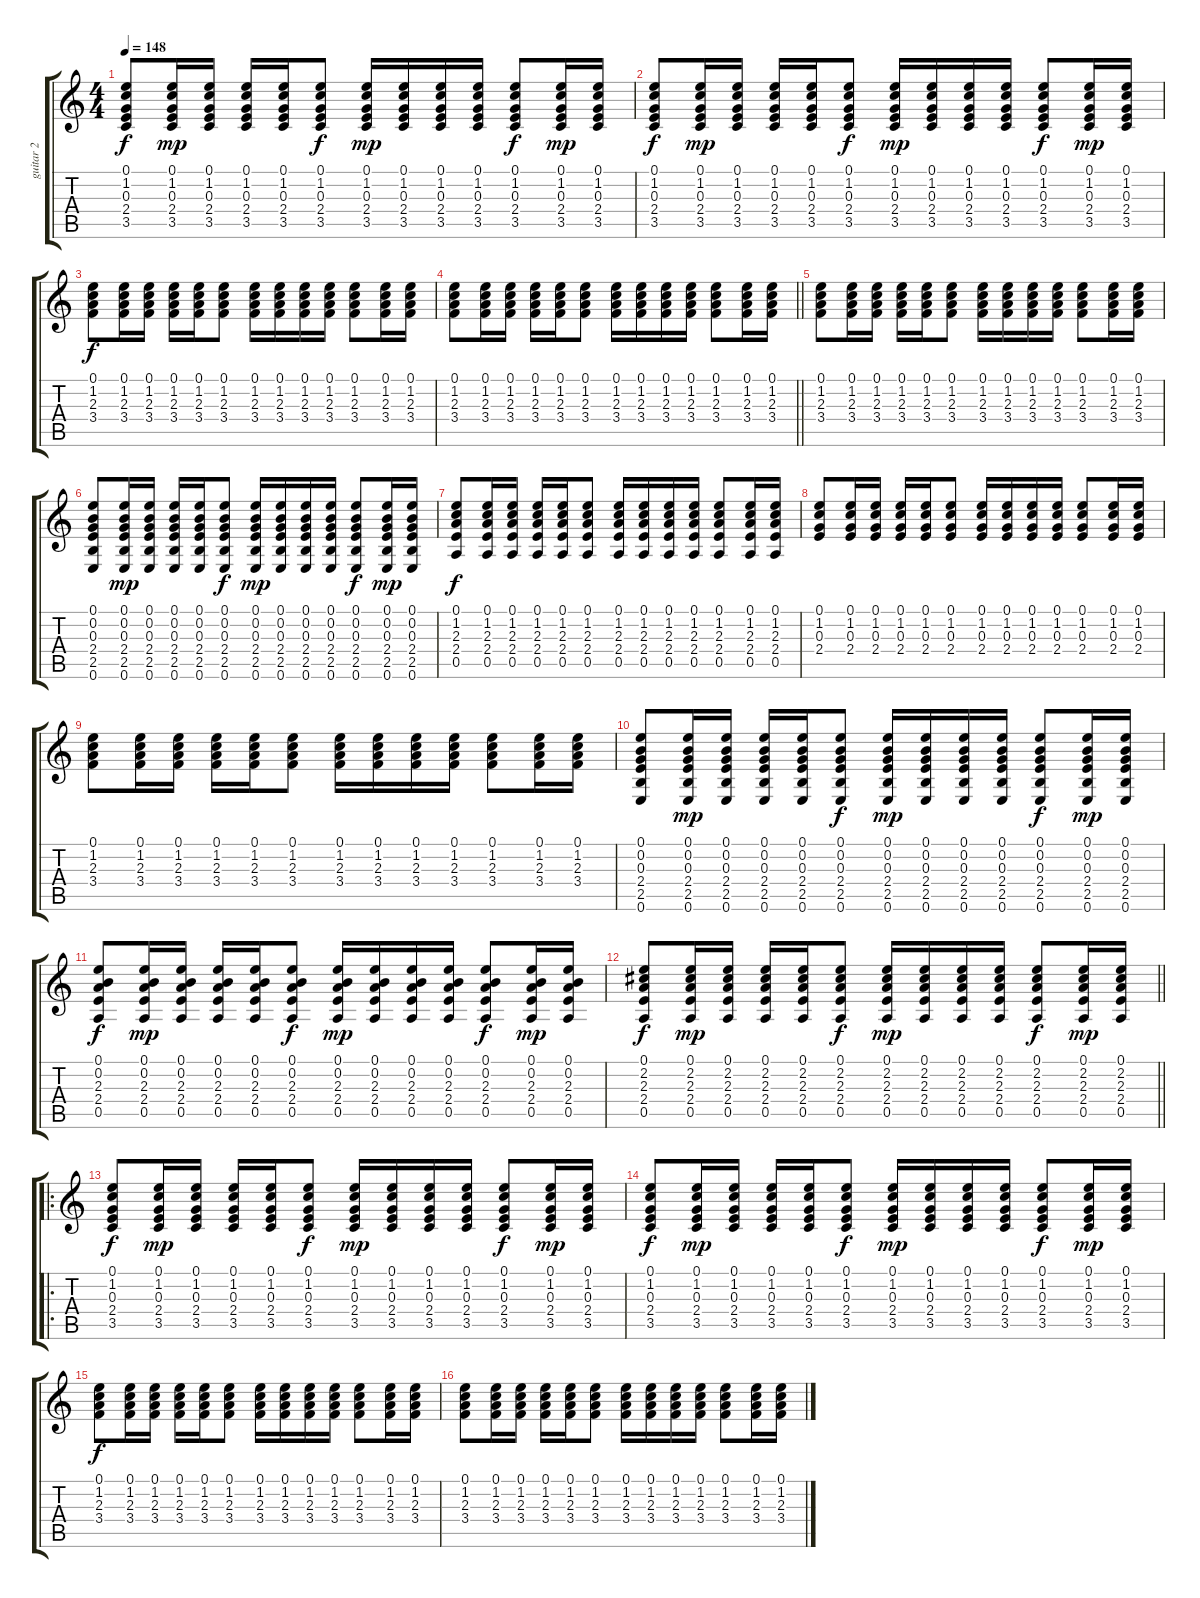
\track ("guitar 2" "guitar 2") {instrument electricguitarjazz}
\staff {score tabs}
\tuning (E4 B3 G3 D3 A2 E2) {hide}
\ts (4 4)
\tempo 148
\clef g2
\ks c
(0.1 1.2 0.3 2.4 3.5).8{dy f} (0.1 1.2 0.3 2.4 3.5).16{dy mp} (0.1 1.2 0.3 2.4 3.5).16 (0.1 1.2 0.3 2.4 3.5).16 (0.1 1.2 0.3 2.4 3.5).16 (0.1 1.2 0.3 2.4 3.5).8{dy f} (0.1 1.2 0.3 2.4 3.5).16{dy mp} (0.1 1.2 0.3 2.4 3.5).16 (0.1 1.2 0.3 2.4 3.5).16 (0.1 1.2 0.3 2.4 3.5).16 (0.1 1.2 0.3 2.4 3.5).8{dy f} (0.1 1.2 0.3 2.4 3.5).16{dy mp} (0.1 1.2 0.3 2.4 3.5).16 |
(0.1 1.2 0.3 2.4 3.5).8{dy f} (0.1 1.2 0.3 2.4 3.5).16{dy mp} (0.1 1.2 0.3 2.4 3.5).16 (0.1 1.2 0.3 2.4 3.5).16 (0.1 1.2 0.3 2.4 3.5).16 (0.1 1.2 0.3 2.4 3.5).8{dy f} (0.1 1.2 0.3 2.4 3.5).16{dy mp} (0.1 1.2 0.3 2.4 3.5).16 (0.1 1.2 0.3 2.4 3.5).16 (0.1 1.2 0.3 2.4 3.5).16 (0.1 1.2 0.3 2.4 3.5).8{dy f} (0.1 1.2 0.3 2.4 3.5).16{dy mp} (0.1 1.2 0.3 2.4 3.5).16 |
(0.1 1.2 2.3 3.4).8{dy f} (0.1 1.2 2.3 3.4).16 (0.1 1.2 2.3 3.4).16 (0.1 1.2 2.3 3.4).16 (0.1 1.2 2.3 3.4).16 (0.1 1.2 2.3 3.4).8 (0.1 1.2 2.3 3.4).16 (0.1 1.2 2.3 3.4).16 (0.1 1.2 2.3 3.4).16 (0.1 1.2 2.3 3.4).16 (0.1 1.2 2.3 3.4).8 (0.1 1.2 2.3 3.4).16 (0.1 1.2 2.3 3.4).16 |
\barLineRight lightlight
(0.1 1.2 2.3 3.4).8 (0.1 1.2 2.3 3.4).16 (0.1 1.2 2.3 3.4).16 (0.1 1.2 2.3 3.4).16 (0.1 1.2 2.3 3.4).16 (0.1 1.2 2.3 3.4).8 (0.1 1.2 2.3 3.4).16 (0.1 1.2 2.3 3.4).16 (0.1 1.2 2.3 3.4).16 (0.1 1.2 2.3 3.4).16 (0.1 1.2 2.3 3.4).8 (0.1 1.2 2.3 3.4).16 (0.1 1.2 2.3 3.4).16 |
(0.1 1.2 2.3 3.4).8 (0.1 1.2 2.3 3.4).16 (0.1 1.2 2.3 3.4).16 (0.1 1.2 2.3 3.4).16 (0.1 1.2 2.3 3.4).16 (0.1 1.2 2.3 3.4).8 (0.1 1.2 2.3 3.4).16 (0.1 1.2 2.3 3.4).16 (0.1 1.2 2.3 3.4).16 (0.1 1.2 2.3 3.4).16 (0.1 1.2 2.3 3.4).8 (0.1 1.2 2.3 3.4).16 (0.1 1.2 2.3 3.4).16 |
(0.1 0.2 0.3 2.4 2.5 0.6).8 (0.1 0.2 0.3 2.4 2.5 0.6).16{dy mp} (0.1 0.2 0.3 2.4 2.5 0.6).16 (0.1 0.2 0.3 2.4 2.5 0.6).16 (0.1 0.2 0.3 2.4 2.5 0.6).16 (0.1 0.2 0.3 2.4 2.5 0.6).8{dy f} (0.1 0.2 0.3 2.4 2.5 0.6).16{dy mp} (0.1 0.2 0.3 2.4 2.5 0.6).16 (0.1 0.2 0.3 2.4 2.5 0.6).16 (0.1 0.2 0.3 2.4 2.5 0.6).16 (0.1 0.2 0.3 2.4 2.5 0.6).8{dy f} (0.1 0.2 0.3 2.4 2.5 0.6).16{dy mp} (0.1 0.2 0.3 2.4 2.5 0.6).16 |
(0.1 1.2 2.3 2.4 0.5).8{dy f} (0.1 1.2 2.3 2.4 0.5).16 (0.1 1.2 2.3 2.4 0.5).16 (0.1 1.2 2.3 2.4 0.5).16 (0.1 1.2 2.3 2.4 0.5).16 (0.1 1.2 2.3 2.4 0.5).8 (0.1 1.2 2.3 2.4 0.5).16 (0.1 1.2 2.3 2.4 0.5).16 (0.1 1.2 2.3 2.4 0.5).16 (0.1 1.2 2.3 2.4 0.5).16 (0.1 1.2 2.3 2.4 0.5).8 (0.1 1.2 2.3 2.4 0.5).16 (0.1 1.2 2.3 2.4 0.5).16 |
(0.1 1.2 0.3 2.4).8 (0.1 1.2 0.3 2.4).16 (0.1 1.2 0.3 2.4).16 (0.1 1.2 0.3 2.4).16 (0.1 1.2 0.3 2.4).16 (0.1 1.2 0.3 2.4).8 (0.1 1.2 0.3 2.4).16 (0.1 1.2 0.3 2.4).16 (0.1 1.2 0.3 2.4).16 (0.1 1.2 0.3 2.4).16 (0.1 1.2 0.3 2.4).8 (0.1 1.2 0.3 2.4).16 (0.1 1.2 0.3 2.4).16 |
(0.1 1.2 2.3 3.4).8 (0.1 1.2 2.3 3.4).16 (0.1 1.2 2.3 3.4).16 (0.1 1.2 2.3 3.4).16 (0.1 1.2 2.3 3.4).16 (0.1 1.2 2.3 3.4).8 (0.1 1.2 2.3 3.4).16 (0.1 1.2 2.3 3.4).16 (0.1 1.2 2.3 3.4).16 (0.1 1.2 2.3 3.4).16 (0.1 1.2 2.3 3.4).8 (0.1 1.2 2.3 3.4).16 (0.1 1.2 2.3 3.4).16 |
(0.1 0.2 0.3 2.4 2.5 0.6).8 (0.1 0.2 0.3 2.4 2.5 0.6).16{dy mp} (0.1 0.2 0.3 2.4 2.5 0.6).16 (0.1 0.2 0.3 2.4 2.5 0.6).16 (0.1 0.2 0.3 2.4 2.5 0.6).16 (0.1 0.2 0.3 2.4 2.5 0.6).8{dy f} (0.1 0.2 0.3 2.4 2.5 0.6).16{dy mp} (0.1 0.2 0.3 2.4 2.5 0.6).16 (0.1 0.2 0.3 2.4 2.5 0.6).16 (0.1 0.2 0.3 2.4 2.5 0.6).16 (0.1 0.2 0.3 2.4 2.5 0.6).8{dy f} (0.1 0.2 0.3 2.4 2.5 0.6).16{dy mp} (0.1 0.2 0.3 2.4 2.5 0.6).16 |
(0.1 0.2 2.3 2.4 0.5).8{dy f} (0.1 0.2 2.3 2.4 0.5).16{dy mp} (0.1 0.2 2.3 2.4 0.5).16 (0.1 0.2 2.3 2.4 0.5).16 (0.1 0.2 2.3 2.4 0.5).16 (0.1 0.2 2.3 2.4 0.5).8{dy f} (0.1 0.2 2.3 2.4 0.5).16{dy mp} (0.1 0.2 2.3 2.4 0.5).16 (0.1 0.2 2.3 2.4 0.5).16 (0.1 0.2 2.3 2.4 0.5).16 (0.1 0.2 2.3 2.4 0.5).8{dy f} (0.1 0.2 2.3 2.4 0.5).16{dy mp} (0.1 0.2 2.3 2.4 0.5).16 |
\barLineRight lightlight
(0.1 2.2 2.3 2.4 0.5).8{dy f} (0.1 2.2 2.3 2.4 0.5).16{dy mp} (0.1 2.2 2.3 2.4 0.5).16 (0.1 2.2 2.3 2.4 0.5).16 (0.1 2.2 2.3 2.4 0.5).16 (0.1 2.2 2.3 2.4 0.5).8{dy f} (0.1 2.2 2.3 2.4 0.5).16{dy mp} (0.1 2.2 2.3 2.4 0.5).16 (0.1 2.2 2.3 2.4 0.5).16 (0.1 2.2 2.3 2.4 0.5).16 (0.1 2.2 2.3 2.4 0.5).8{dy f} (0.1 2.2 2.3 2.4 0.5).16{dy mp} (0.1 2.2 2.3 2.4 0.5).16 |
\ro
(0.1 1.2 0.3 2.4 3.5).8{dy f} (0.1 1.2 0.3 2.4 3.5).16{dy mp} (0.1 1.2 0.3 2.4 3.5).16 (0.1 1.2 0.3 2.4 3.5).16 (0.1 1.2 0.3 2.4 3.5).16 (0.1 1.2 0.3 2.4 3.5).8{dy f} (0.1 1.2 0.3 2.4 3.5).16{dy mp} (0.1 1.2 0.3 2.4 3.5).16 (0.1 1.2 0.3 2.4 3.5).16 (0.1 1.2 0.3 2.4 3.5).16 (0.1 1.2 0.3 2.4 3.5).8{dy f} (0.1 1.2 0.3 2.4 3.5).16{dy mp} (0.1 1.2 0.3 2.4 3.5).16 |
(0.1 1.2 0.3 2.4 3.5).8{dy f} (0.1 1.2 0.3 2.4 3.5).16{dy mp} (0.1 1.2 0.3 2.4 3.5).16 (0.1 1.2 0.3 2.4 3.5).16 (0.1 1.2 0.3 2.4 3.5).16 (0.1 1.2 0.3 2.4 3.5).8{dy f} (0.1 1.2 0.3 2.4 3.5).16{dy mp} (0.1 1.2 0.3 2.4 3.5).16 (0.1 1.2 0.3 2.4 3.5).16 (0.1 1.2 0.3 2.4 3.5).16 (0.1 1.2 0.3 2.4 3.5).8{dy f} (0.1 1.2 0.3 2.4 3.5).16{dy mp} (0.1 1.2 0.3 2.4 3.5).16 |
(0.1 1.2 2.3 3.4).8{dy f} (0.1 1.2 2.3 3.4).16 (0.1 1.2 2.3 3.4).16 (0.1 1.2 2.3 3.4).16 (0.1 1.2 2.3 3.4).16 (0.1 1.2 2.3 3.4).8 (0.1 1.2 2.3 3.4).16 (0.1 1.2 2.3 3.4).16 (0.1 1.2 2.3 3.4).16 (0.1 1.2 2.3 3.4).16 (0.1 1.2 2.3 3.4).8 (0.1 1.2 2.3 3.4).16 (0.1 1.2 2.3 3.4).16 |
(0.1 1.2 2.3 3.4).8 (0.1 1.2 2.3 3.4).16 (0.1 1.2 2.3 3.4).16 (0.1 1.2 2.3 3.4).16 (0.1 1.2 2.3 3.4).16 (0.1 1.2 2.3 3.4).8 (0.1 1.2 2.3 3.4).16 (0.1 1.2 2.3 3.4).16 (0.1 1.2 2.3 3.4).16 (0.1 1.2 2.3 3.4).16 (0.1 1.2 2.3 3.4).8 (0.1 1.2 2.3 3.4).16 (0.1 1.2 2.3 3.4).16
